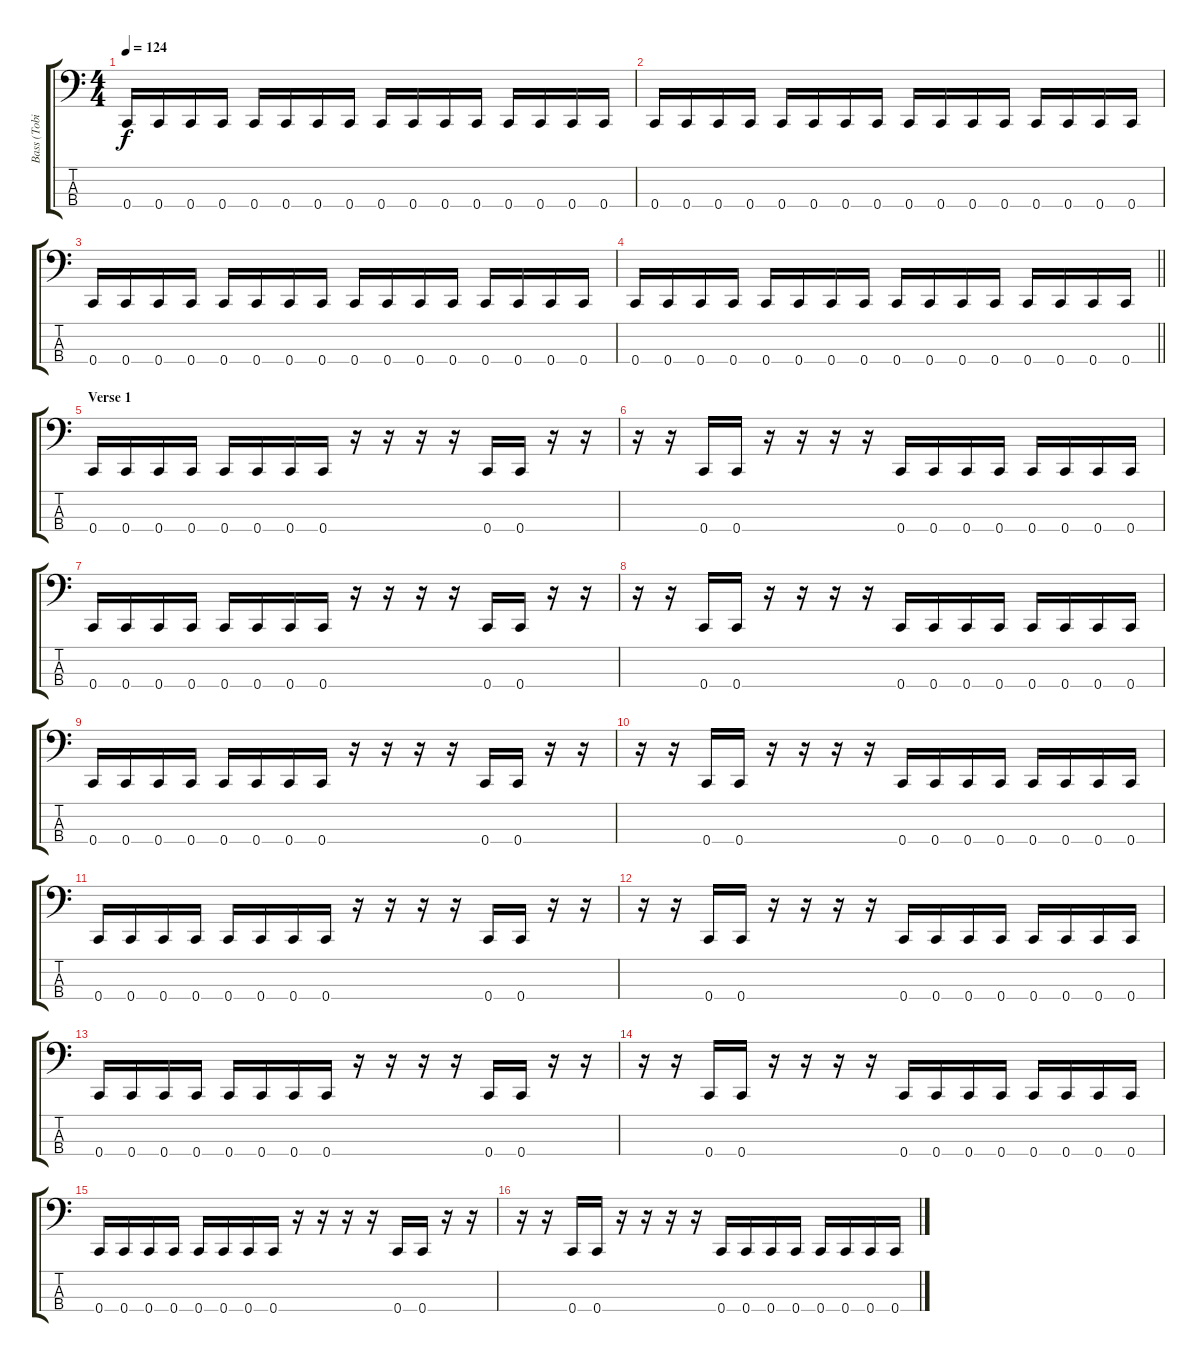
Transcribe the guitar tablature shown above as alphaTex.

\track ("Bass (Tobi)" "Bass (Tobi") {instrument electricbassfinger}
\staff {score tabs}
\tuning (F2 C2 G1 C1) {hide}
\ts (4 4)
\tempo 124
\clef f4
\ks c
0.4.16{dy f} 0.4.16 0.4.16 0.4.16 0.4.16 0.4.16 0.4.16 0.4.16 0.4.16 0.4.16 0.4.16 0.4.16 0.4.16 0.4.16 0.4.16 0.4.16 |
0.4.16 0.4.16 0.4.16 0.4.16 0.4.16 0.4.16 0.4.16 0.4.16 0.4.16 0.4.16 0.4.16 0.4.16 0.4.16 0.4.16 0.4.16 0.4.16 |
0.4.16 0.4.16 0.4.16 0.4.16 0.4.16 0.4.16 0.4.16 0.4.16 0.4.16 0.4.16 0.4.16 0.4.16 0.4.16 0.4.16 0.4.16 0.4.16 |
\barLineRight lightlight
0.4.16 0.4.16 0.4.16 0.4.16 0.4.16 0.4.16 0.4.16 0.4.16 0.4.16 0.4.16 0.4.16 0.4.16 0.4.16 0.4.16 0.4.16 0.4.16 |
\section ("" "Verse 1")
0.4.16 0.4.16 0.4.16 0.4.16 0.4.16 0.4.16 0.4.16 0.4.16 r.16 r.16 r.16 r.16 0.4.16 0.4.16 r.16 r.16 |
r.16 r.16 0.4.16 0.4.16 r.16 r.16 r.16 r.16 0.4.16 0.4.16 0.4.16 0.4.16 0.4.16 0.4.16 0.4.16 0.4.16 |
0.4.16 0.4.16 0.4.16 0.4.16 0.4.16 0.4.16 0.4.16 0.4.16 r.16 r.16 r.16 r.16 0.4.16 0.4.16 r.16 r.16 |
r.16 r.16 0.4.16 0.4.16 r.16 r.16 r.16 r.16 0.4.16 0.4.16 0.4.16 0.4.16 0.4.16 0.4.16 0.4.16 0.4.16 |
0.4.16 0.4.16 0.4.16 0.4.16 0.4.16 0.4.16 0.4.16 0.4.16 r.16 r.16 r.16 r.16 0.4.16 0.4.16 r.16 r.16 |
r.16 r.16 0.4.16 0.4.16 r.16 r.16 r.16 r.16 0.4.16 0.4.16 0.4.16 0.4.16 0.4.16 0.4.16 0.4.16 0.4.16 |
0.4.16 0.4.16 0.4.16 0.4.16 0.4.16 0.4.16 0.4.16 0.4.16 r.16 r.16 r.16 r.16 0.4.16 0.4.16 r.16 r.16 |
r.16 r.16 0.4.16 0.4.16 r.16 r.16 r.16 r.16 0.4.16 0.4.16 0.4.16 0.4.16 0.4.16 0.4.16 0.4.16 0.4.16 |
0.4.16 0.4.16 0.4.16 0.4.16 0.4.16 0.4.16 0.4.16 0.4.16 r.16 r.16 r.16 r.16 0.4.16 0.4.16 r.16 r.16 |
r.16 r.16 0.4.16 0.4.16 r.16 r.16 r.16 r.16 0.4.16 0.4.16 0.4.16 0.4.16 0.4.16 0.4.16 0.4.16 0.4.16 |
0.4.16 0.4.16 0.4.16 0.4.16 0.4.16 0.4.16 0.4.16 0.4.16 r.16 r.16 r.16 r.16 0.4.16 0.4.16 r.16 r.16 |
r.16 r.16 0.4.16 0.4.16 r.16 r.16 r.16 r.16 0.4.16 0.4.16 0.4.16 0.4.16 0.4.16 0.4.16 0.4.16 0.4.16
